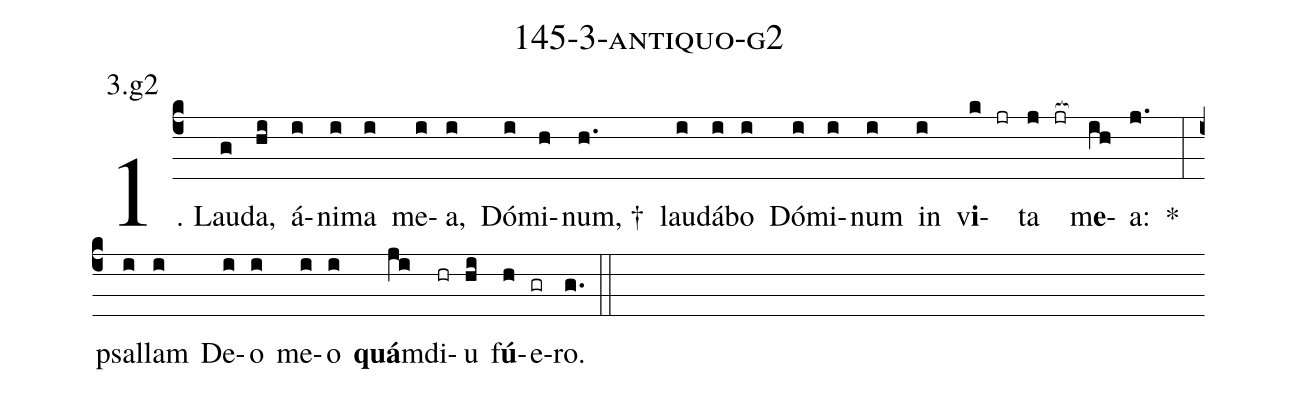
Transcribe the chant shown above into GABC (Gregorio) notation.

name: 145-3-antiquo-g2;
annotation: 3.g2;
%%
(c4)1. Lau(g)da,(hi) á(i)ni(i)ma(i) me(i)a,(i) Dó(i)mi(h)num, †(h.) lau(i)dá(i)bo(i) Dó(i)mi(i)num(i) in(i) v<b>i</b>(k jr)ta(j jr[ocb:1{]) m<b>e</b>(ih[ocb:0}])a:(j.) *(:) psal(i)lam(i) De(i)o(i) me(i)o(i) <b>quá</b>m(ji)di(hr)u(hi) f<b>ú</b>(h)e(gr)ro.(g.) (::)
